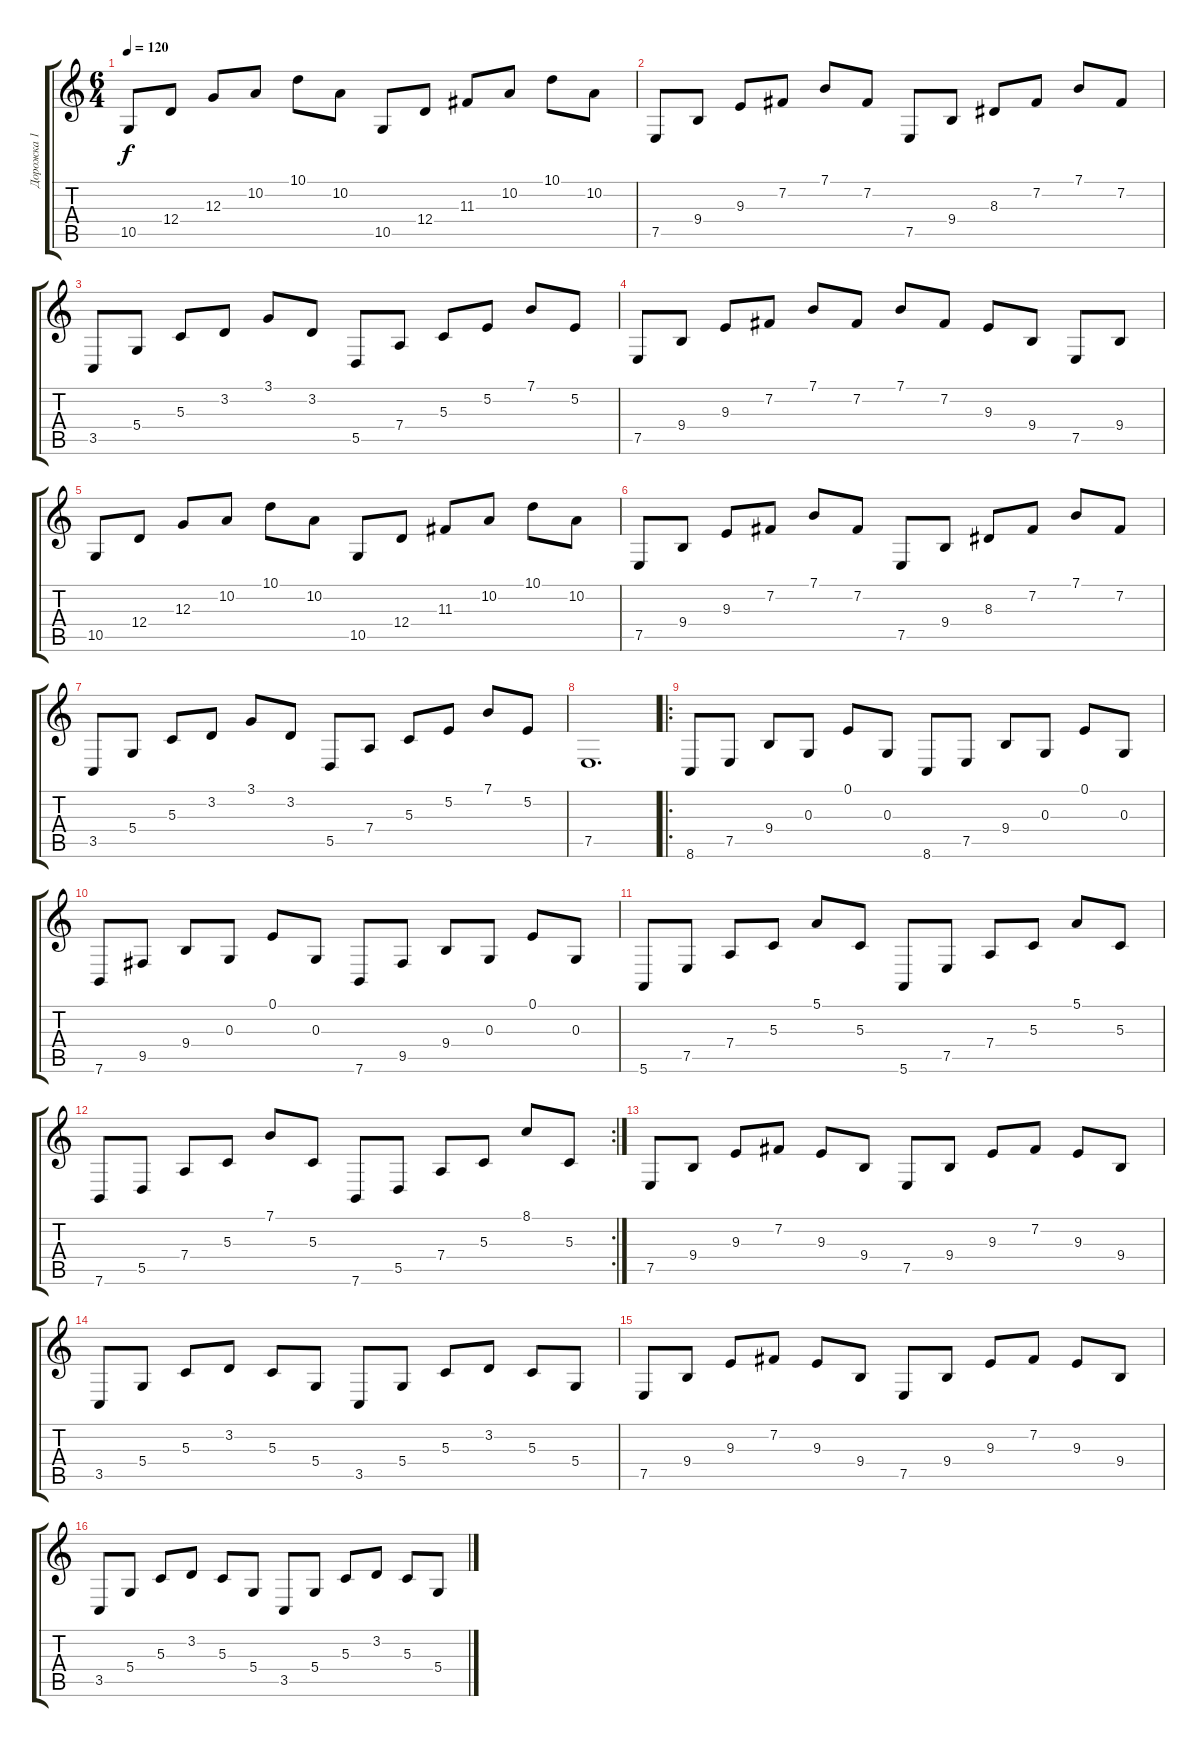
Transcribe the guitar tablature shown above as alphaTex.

\track ("Дорожка 1" "Дорожка 1") {instrument acousticgrandpiano}
\staff {score tabs}
\tuning (E4 B3 G3 D3 A2 E2) {hide}
\ts (6 4)
\tempo 120
\clef g2
\ks c
10.5.8{dy f instrument acousticgrandpiano} 12.4.8 12.3.8 10.2.8 10.1.8 10.2.8 10.5.8 12.4.8 11.3.8 10.2.8 10.1.8 10.2.8 |
7.5.8 9.4.8 9.3.8 7.2.8 7.1.8 7.2.8 7.5.8 9.4.8 8.3.8 7.2.8 7.1.8 7.2.8 |
3.5.8 5.4.8 5.3.8 3.2.8 3.1.8 3.2.8 5.5.8 7.4.8 5.3.8 5.2.8 7.1.8 5.2.8 |
7.5.8 9.4.8 9.3.8 7.2.8 7.1.8 7.2.8 7.1.8 7.2.8 9.3.8 9.4.8 7.5.8 9.4.8 |
10.5.8 12.4.8 12.3.8 10.2.8 10.1.8 10.2.8 10.5.8 12.4.8 11.3.8 10.2.8 10.1.8 10.2.8 |
7.5.8 9.4.8 9.3.8 7.2.8 7.1.8 7.2.8 7.5.8 9.4.8 8.3.8 7.2.8 7.1.8 7.2.8 |
3.5.8 5.4.8 5.3.8 3.2.8 3.1.8 3.2.8 5.5.8 7.4.8 5.3.8 5.2.8 7.1.8 5.2.8 |
7.5.1{d} |
\ro
8.6.8 7.5.8 9.4.8 0.3.8 0.1.8 0.3.8 8.6.8 7.5.8 9.4.8 0.3.8 0.1.8 0.3.8 |
7.6.8 9.5.8 9.4.8 0.3.8 0.1.8 0.3.8 7.6.8 9.5.8 9.4.8 0.3.8 0.1.8 0.3.8 |
5.6.8 7.5.8 7.4.8 5.3.8 5.1.8 5.3.8 5.6.8 7.5.8 7.4.8 5.3.8 5.1.8 5.3.8 |
\rc 2
7.6.8 5.5.8 7.4.8 5.3.8 7.1.8 5.3.8 7.6.8 5.5.8 7.4.8 5.3.8 8.1.8 5.3.8 |
7.5.8 9.4.8 9.3.8 7.2.8 9.3.8 9.4.8 7.5.8 9.4.8 9.3.8 7.2.8 9.3.8 9.4.8 |
3.5.8 5.4.8 5.3.8 3.2.8 5.3.8 5.4.8 3.5.8 5.4.8 5.3.8 3.2.8 5.3.8 5.4.8 |
7.5.8 9.4.8 9.3.8 7.2.8 9.3.8 9.4.8 7.5.8 9.4.8 9.3.8 7.2.8 9.3.8 9.4.8 |
3.5.8 5.4.8 5.3.8 3.2.8 5.3.8 5.4.8 3.5.8 5.4.8 5.3.8 3.2.8 5.3.8 5.4.8
